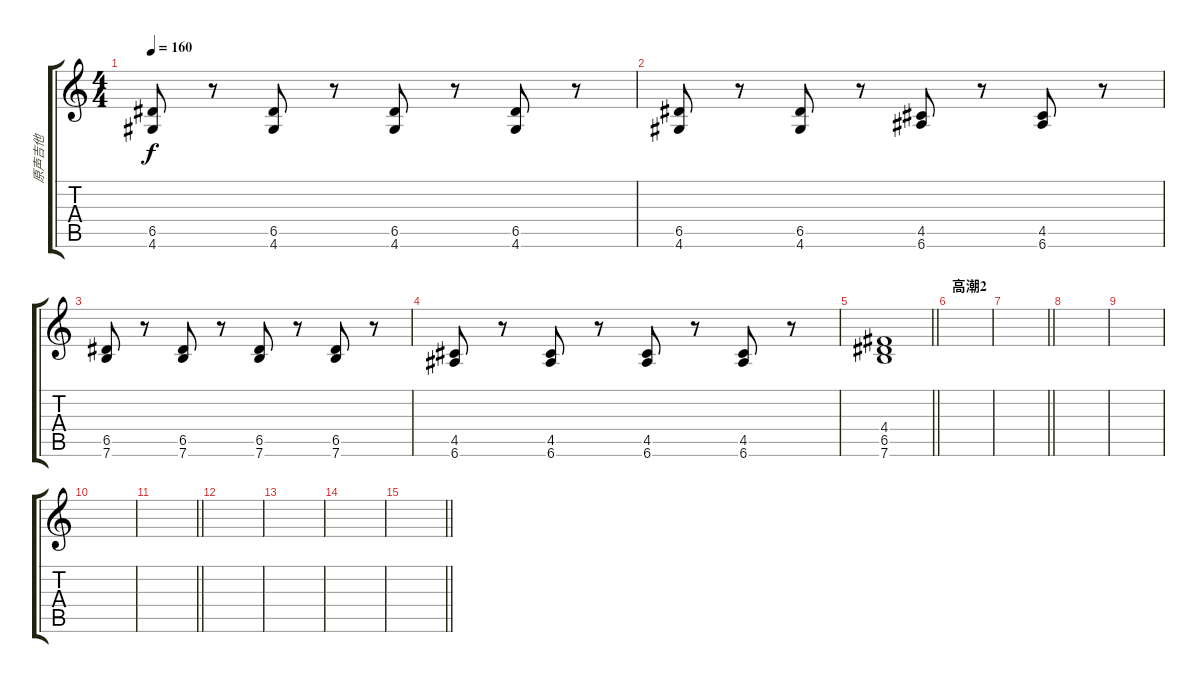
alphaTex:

\track ("原声吉他" "原声吉他") {instrument acousticguitarsteel}
\staff {score tabs}
\tuning (E4 B3 G3 D3 A2 E2) {hide}
\ts (4 4)
\tempo 160
\clef g2
\ks c
(6.5 4.6).8{dy f} r.8 (6.5 4.6).8 r.8 (6.5 4.6).8 r.8 (6.5 4.6).8 r.8 |
(6.5 4.6).8 r.8 (6.5 4.6).8 r.8 (4.5 6.6).8 r.8 (4.5 6.6).8 r.8 |
(6.5 7.6).8 r.8 (6.5 7.6).8 r.8 (6.5 7.6).8 r.8 (6.5 7.6).8 r.8 |
(4.5 6.6).8 r.8 (4.5 6.6).8 r.8 (4.5 6.6).8 r.8 (4.5 6.6).8 r.8 |
\barLineRight lightlight
(4.4 6.5 7.6).1 |
\section ("" "高潮2")
|
\barLineRight lightlight
|
|
|
|
\barLineRight lightlight
|
|
|
|
\barLineRight lightlight
